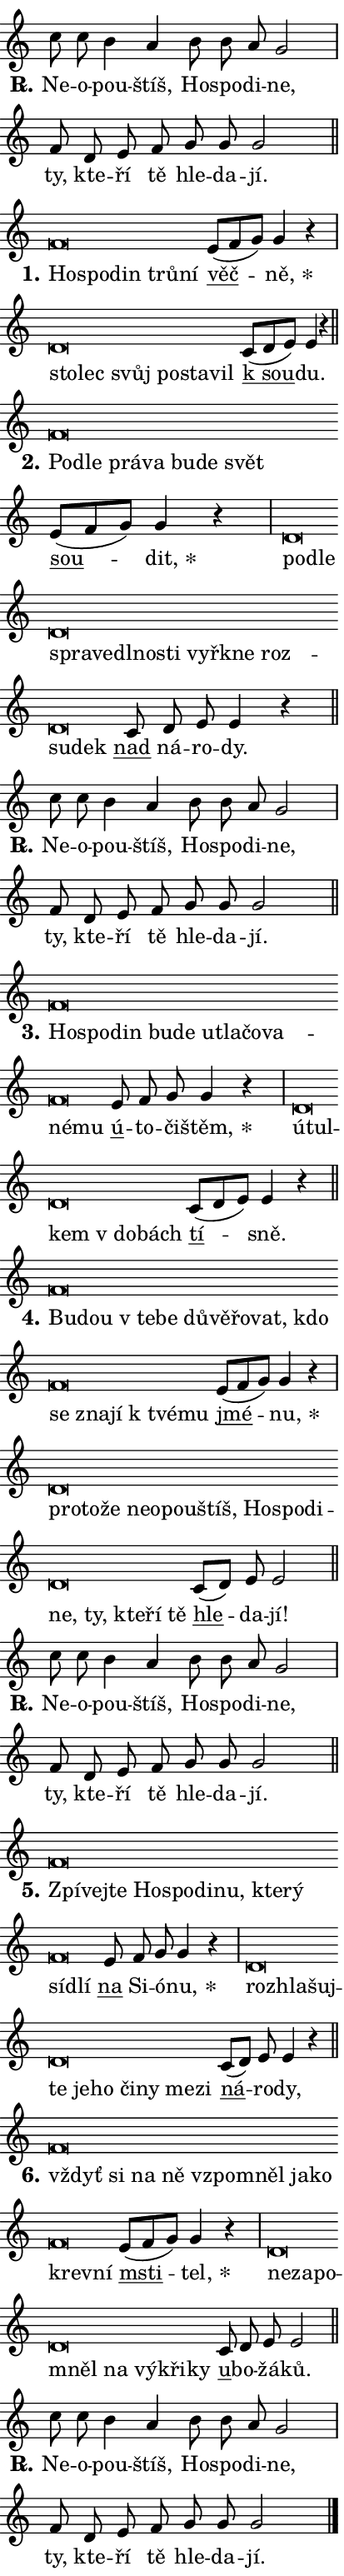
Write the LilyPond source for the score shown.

\version "2.24.0"
\header { tagline = "" }
\paper {
  indent = 0\cm
  top-margin = 0\cm
  right-margin = 0.13\cm % to fit lyric hyphens
  bottom-margin = 0\cm
  left-margin = 0\cm
  paper-width = 7\cm
  page-breaking = #ly:one-page-breaking
  system-system-spacing.basic-distance = #11
  score-system-spacing.basic-distance = #11
  ragged-last = ##f
}


%% Author: Thomas Morley
%% https://lists.gnu.org/archive/html/lilypond-user/2020-05/msg00002.html
#(define (line-position grob)
"Returns position of @var[grob} in current system:
   @code{'start}, if at first time-step
   @code{'end}, if at last time-step
   @code{'middle} otherwise
"
  (let* ((col (ly:item-get-column grob))
         (ln (ly:grob-object col 'left-neighbor))
         (rn (ly:grob-object col 'right-neighbor))
         (col-to-check-left (if (ly:grob? ln) ln col))
         (col-to-check-right (if (ly:grob? rn) rn col))
         (break-dir-left
           (and
             (ly:grob-property col-to-check-left 'non-musical #f)
             (ly:item-break-dir col-to-check-left)))
         (break-dir-right
           (and
             (ly:grob-property col-to-check-right 'non-musical #f)
             (ly:item-break-dir col-to-check-right))))
        (cond ((eqv? 1 break-dir-left) 'start)
              ((eqv? -1 break-dir-right) 'end)
              (else 'middle))))

#(define (tranparent-at-line-position vctor)
  (lambda (grob)
  "Relying on @code{line-position} select the relevant enry from @var{vctor}.
Used to determine transparency,"
    (case (line-position grob)
      ((end) (not (vector-ref vctor 0)))
      ((middle) (not (vector-ref vctor 1)))
      ((start) (not (vector-ref vctor 2))))))

noteHeadBreakVisibility =
#(define-music-function (break-visibility)(vector?)
"Makes @code{NoteHead}s transparent relying on @var{break-visibility}"
#{
  \override NoteHead.transparent =
    #(tranparent-at-line-position break-visibility)
#})

#(define delete-ledgers-for-transparent-note-heads
  (lambda (grob)
    "Reads whether a @code{NoteHead} is transparent.
If so this @code{NoteHead} is removed from @code{'note-heads} from
@var{grob}, which is supposed to be @code{LedgerLineSpanner}.
As a result ledgers are not printed for this @code{NoteHead}"
    (let* ((nhds-array (ly:grob-object grob 'note-heads))
           (nhds-list
             (if (ly:grob-array? nhds-array)
                 (ly:grob-array->list nhds-array)
                 '()))
           ;; Relies on the transparent-property being done before
           ;; Staff.LedgerLineSpanner.after-line-breaking is executed.
           ;; This is fragile ...
           (to-keep
             (remove
               (lambda (nhd)
                 (ly:grob-property nhd 'transparent #f))
               nhds-list)))
      ;; TODO find a better method to iterate over grob-arrays, similiar
      ;; to filter/remove etc for lists
      ;; For now rebuilt from scratch
      (set! (ly:grob-object grob 'note-heads)  '())
      (for-each
        (lambda (nhd)
          (ly:pointer-group-interface::add-grob grob 'note-heads nhd))
        to-keep))))

squashNotes = {
  \override NoteHead.X-extent = #'(-0.2 . 0.2)
  \override NoteHead.Y-extent = #'(-0.75 . 0)
  \override NoteHead.stencil =
    #(lambda (grob)
       (let ((pos (ly:grob-property grob 'staff-position)))
         (begin
           (if (< pos -7) (display "ERROR: Lower brevis then expected\n") (display ""))
           (if (<= pos -6) ly:text-interface::print ly:note-head::print))))
}
unSquashNotes = {
  \revert NoteHead.X-extent
  \revert NoteHead.Y-extent
  \revert NoteHead.stencil
}

hideNotes = \noteHeadBreakVisibility #begin-of-line-visible
unHideNotes = \noteHeadBreakVisibility #all-visible

% work-around for resetting accidentals
% https://lilypond.org/doc/v2.23/Documentation/notation/displaying-rhythms#unmetered-music
cadenzaMeasure = {
  \cadenzaOff
  \partial 1024 s1024
  \cadenzaOn
}

#(define-markup-command (accent layout props text) (markup?)
  "Underline accented syllable"
  (interpret-markup layout props
    #{\markup \override #'(offset . 4.3) \underline { #text }#}))

responsum = \markup \concat {
  "R" \hspace #-1.05 \path #0.1 #'((moveto 0 0.07) (lineto 0.9 0.8)) \hspace #0.05 "."
}

spaceSize = #0.6828661417322834 % exact space size for TeX Gyre Schola

\layout {
  \context {
    \Staff
    \remove "Time_signature_engraver"
    \override LedgerLineSpanner.after-line-breaking = #delete-ledgers-for-transparent-note-heads
  }
  \context {
    \Lyrics {
      \override LyricSpace.minimum-distance = \spaceSize
      \override LyricText.font-name = #"TeX Gyre Schola"
      \override LyricText.font-size = 1
      \override StanzaNumber.font-name = #"TeX Gyre Schola Bold"
      \override StanzaNumber.font-size = 1
    }
  }
  \context {
    \Score 
    \override NoteHead.text =
      #(lambda (grob) 
        (let ((pos (ly:grob-property grob 'staff-position)))
          #{\markup {
            \combine
              \halign #-0.55 \raise #(if (= pos -6) 0 0.5) \override #'(thickness . 2) \draw-line #'(3.2 . 0)
              \musicglyph "noteheads.sM1"
          }#}))
  }
}

% magnetic-lyrics.ily
%
%   written by
%     Jean Abou Samra <jean@abou-samra.fr>
%     Werner Lemberg <wl@gnu.org>
%
%   adapted by
%     Jiri Hon <jiri.hon@gmail.com>
%
% Version 2022-Apr-15

% https://www.mail-archive.com/lilypond-user@gnu.org/msg149350.html

#(define (Left_hyphen_pointer_engraver context)
   "Collect syllable-hyphen-syllable occurrences in lyrics and store
them in properties.  This engraver only looks to the left.  For
example, if the lyrics input is @code{foo -- bar}, it does the
following.

@itemize @bullet
@item
Set the @code{text} property of the @code{LyricHyphen} grob between
@q{foo} and @q{bar} to @code{foo}.

@item
Set the @code{left-hyphen} property of the @code{LyricText} grob with
text @q{foo} to the @code{LyricHyphen} grob between @q{foo} and
@q{bar}.
@end itemize

Use this auxiliary engraver in combination with the
@code{lyric-@/text::@/apply-@/magnetic-@/offset!} hook."
   (let ((hyphen #f)
         (text #f))
     (make-engraver
      (acknowledgers
       ((lyric-syllable-interface engraver grob source-engraver)
        (set! text grob)))
      (end-acknowledgers
       ((lyric-hyphen-interface engraver grob source-engraver)
        ;(when (not (grob::has-interface grob 'lyric-space-interface))
          (set! hyphen grob)));)
      ((stop-translation-timestep engraver)
       (when (and text hyphen)
         (ly:grob-set-object! text 'left-hyphen hyphen))
       (set! text #f)
       (set! hyphen #f)))))

#(define (lyric-text::apply-magnetic-offset! grob)
   "If the space between two syllables is less than the value in
property @code{LyricText@/.details@/.squash-threshold}, move the right
syllable to the left so that it gets concatenated with the left
syllable.

Use this function as a hook for
@code{LyricText@/.after-@/line-@/breaking} if the
@code{Left_@/hyphen_@/pointer_@/engraver} is active."
   (let ((hyphen (ly:grob-object grob 'left-hyphen #f)))
     (when hyphen
       (let ((left-text (ly:spanner-bound hyphen LEFT)))
         (when (grob::has-interface left-text 'lyric-syllable-interface)
           (let* ((common (ly:grob-common-refpoint grob left-text X))
                  (this-x-ext (ly:grob-extent grob common X))
                  (left-x-ext
                   (begin
                     ;; Trigger magnetism for left-text.
                     (ly:grob-property left-text 'after-line-breaking)
                     (ly:grob-extent left-text common X)))
                  ;; `delta` is the gap width between two syllables.
                  (delta (- (interval-start this-x-ext)
                            (interval-end left-x-ext)))
                  (details (ly:grob-property grob 'details))
                  (threshold (assoc-get 'squash-threshold details 0.2)))
             (when (< delta threshold)
               (let* (;; We have to manipulate the input text so that
                      ;; ligatures crossing syllable boundaries are not
                      ;; disabled.  For languages based on the Latin
                      ;; script this is essentially a beautification.
                      ;; However, for non-Western scripts it can be a
                      ;; necessity.
                      (lt (ly:grob-property left-text 'text))
                      (rt (ly:grob-property grob 'text))
                      (is-space (grob::has-interface hyphen 'lyric-space-interface))
                      (space (if is-space " " ""))
                      (extra-delta (if is-space spaceSize 0))
                      ;; Append new syllable.
                      (ltrt-space (if (and (string? lt) (string? rt))
                                (string-append lt space rt)
                                (make-concat-markup (list lt space rt))))
                      ;; Right-align `ltrt` to the right side.
                      (ltrt-space-markup (grob-interpret-markup
                               grob
                               (make-translate-markup
                                (cons (interval-length this-x-ext) 0)
                                (make-right-align-markup ltrt-space)))))
                 (begin
                   ;; Don't print `left-text`.
                   (ly:grob-set-property! left-text 'stencil #f)
                   ;; Set text and stencil (which holds all collected
                   ;; syllables so far) and shift it to the left.
                   (ly:grob-set-property! grob 'text ltrt-space)
                   (ly:grob-set-property! grob 'stencil ltrt-space-markup)
                   (ly:grob-translate-axis! grob (- (- delta extra-delta)) X))))))))))


#(define (lyric-hyphen::displace-bounds-first grob)
   ;; Make very sure this callback isn't triggered too early.
   (let ((left (ly:spanner-bound grob LEFT))
         (right (ly:spanner-bound grob RIGHT)))
     (ly:grob-property left 'after-line-breaking)
     (ly:grob-property right 'after-line-breaking)
     (ly:lyric-hyphen::print grob)))

squashThreshold = #0.4

\layout {
  \context {
    \Lyrics
    \consists #Left_hyphen_pointer_engraver
    \override LyricText.after-line-breaking =
      #lyric-text::apply-magnetic-offset!
    \override LyricHyphen.stencil = #lyric-hyphen::displace-bounds-first
    \override LyricText.details.squash-threshold = \squashThreshold
    \override LyricHyphen.minimum-distance = 0
    \override LyricHyphen.minimum-length = \squashThreshold
  }
}

squashText = \override LyricText.details.squash-threshold = 9999
unSquashText = \override LyricText.details.squash-threshold = \squashThreshold

leftText = \override LyricText.self-alignment-X = #LEFT
unLeftText = \revert LyricText.self-alignment-X

starOffset = #(lambda (grob) 
                (let ((x_offset (ly:self-alignment-interface::aligned-on-x-parent grob)))
                  (if (= x_offset 0) 0 (+ x_offset 1.2))))

star = #(define-music-function (syllable)(string?)
"Append star separator at the end of a syllable"
#{
  \once \override LyricText.X-offset = #starOffset
  \lyricmode { \markup {
    #syllable
    \override #'((font-name . "TeX Gyre Schola Bold")) \hspace #0.2 \lower #0.65 \larger "*"
  } }
#})

starAccent = #(define-music-function (syllable)(string?)
"Append star separator at the end of a syllable and make accent"
#{
  \once \override LyricText.X-offset = #starOffset
  \lyricmode { \markup {
    \accent #syllable
    \override #'((font-name . "TeX Gyre Schola Bold")) \hspace #0.2 \lower #0.65 \larger "*"
  } }
#})

breath = #(define-music-function (syllable)(string?)
"Append breathing indicator at the end of a syllable"
#{
  \lyricmode { \markup { #syllable "+" } }
#})

optionalBreath = #(define-music-function (syllable)(string?)
"Append optional breathing indicator at the end of a syllable"
#{
  \lyricmode { \markup { #syllable "(+)" } }
#})


\score {
    <<
        \new Voice = "melody" { \cadenzaOn \key c \major \relative { c''8 c b4 a b8 b a g2 \cadenzaMeasure \bar "|" f8 d e f g g g2 \cadenzaMeasure \bar "||" \break } }
        \new Lyrics \lyricsto "melody" { \lyricmode { \set stanza = \responsum
Ne -- o -- pou -- štíš, Ho -- spo -- di -- ne, ty, kte -- ří tě hle -- da -- jí. } }
    >>
    \layout {}
}

\score {
    <<
        \new Voice = "melody" { \cadenzaOn \key c \major \relative { \squashNotes f'\breve*1/16 \hideNotes \breve*1/16 \bar "" \breve*1/16 \bar "" \breve*1/16 \breve*1/16 \bar "" \unHideNotes \unSquashNotes \bar "" e8[( f g)] g4 r \cadenzaMeasure \bar "|" \squashNotes d\breve*1/16 \hideNotes \breve*1/16 \bar "" \breve*1/16 \bar "" \breve*1/16 \bar "" \breve*1/16 \breve*1/16 \bar "" \unHideNotes \unSquashNotes \bar "" c8[( d e)] e4 r \cadenzaMeasure \bar "||" \break } }
        \new Lyrics \lyricsto "melody" { \lyricmode { \set stanza = "1."
\leftText Ho -- \squashText spo -- din trů -- ní \unLeftText \unSquashText \markup \accent věč -- \star ně, \leftText sto -- \squashText lec svůj po -- sta -- vil \unLeftText \unSquashText \markup \accent "k sou" -- du. } }
    >>
    \layout {}
}

\score {
    <<
        \new Voice = "melody" { \cadenzaOn \key c \major \relative { \squashNotes f'\breve*1/16 \hideNotes \breve*1/16 \bar "" \breve*1/16 \bar "" \breve*1/16 \bar "" \breve*1/16 \bar "" \breve*1/16 \breve*1/16 \bar "" \unHideNotes \unSquashNotes \bar "" e8[( f g)] g4 r \cadenzaMeasure \bar "|" \squashNotes d\breve*1/16 \hideNotes \breve*1/16 \bar "" \breve*1/16 \bar "" \breve*1/16 \bar "" \breve*1/16 \bar "" \breve*1/16 \bar "" \breve*1/16 \bar "" \breve*1/16 \bar "" \breve*1/16 \bar "" \breve*1/16 \bar "" \breve*1/16 \breve*1/16 \bar "" \unHideNotes \unSquashNotes \bar "" c8 d e e4 r \cadenzaMeasure \bar "||" \break } }
        \new Lyrics \lyricsto "melody" { \lyricmode { \set stanza = "2."
\leftText Po -- \squashText dle prá -- va bu -- de svět \unLeftText \unSquashText \markup \accent sou -- \star dit, \leftText po -- \squashText dle spra -- ve -- dl -- no -- sti vy -- řkne roz -- su -- dek \unLeftText \unSquashText \markup \accent nad ná -- ro -- dy. } }
    >>
    \layout {}
}

\score {
    <<
        \new Voice = "melody" { \cadenzaOn \key c \major \relative { c''8 c b4 a b8 b a g2 \cadenzaMeasure \bar "|" f8 d e f g g g2 \cadenzaMeasure \bar "||" \break } }
        \new Lyrics \lyricsto "melody" { \lyricmode { \set stanza = \responsum
Ne -- o -- pou -- štíš, Ho -- spo -- di -- ne, ty, kte -- ří tě hle -- da -- jí. } }
    >>
    \layout {}
}

\score {
    <<
        \new Voice = "melody" { \cadenzaOn \key c \major \relative { \squashNotes f'\breve*1/16 \hideNotes \breve*1/16 \bar "" \breve*1/16 \bar "" \breve*1/16 \bar "" \breve*1/16 \bar "" \breve*1/16 \bar "" \breve*1/16 \bar "" \breve*1/16 \bar "" \breve*1/16 \bar "" \breve*1/16 \breve*1/16 \bar "" \unHideNotes \unSquashNotes \bar "" e8 f g g4 r \cadenzaMeasure \bar "|" \squashNotes d\breve*1/16 \hideNotes \breve*1/16 \bar "" \breve*1/16 \bar "" \breve*1/16 \breve*1/16 \bar "" \unHideNotes \unSquashNotes \bar "" c8[( d e)] e4 r \cadenzaMeasure \bar "||" \break } }
        \new Lyrics \lyricsto "melody" { \lyricmode { \set stanza = "3."
\leftText Ho -- \squashText spo -- din bu -- de u -- tla -- čo -- va -- né -- mu \unLeftText \unSquashText \markup \accent ú -- to -- či -- \star štěm, \leftText ú -- \squashText tul -- kem "v do" -- bách \unLeftText \unSquashText \markup \accent tí -- sně. } }
    >>
    \layout {}
}

\score {
    <<
        \new Voice = "melody" { \cadenzaOn \key c \major \relative { \squashNotes f'\breve*1/16 \hideNotes \breve*1/16 \bar "" \breve*1/16 \bar "" \breve*1/16 \bar "" \breve*1/16 \bar "" \breve*1/16 \bar "" \breve*1/16 \bar "" \breve*1/16 \bar "" \breve*1/16 \bar "" \breve*1/16 \bar "" \breve*1/16 \bar "" \breve*1/16 \bar "" \breve*1/16 \breve*1/16 \bar "" \unHideNotes \unSquashNotes \bar "" e8[( f g)] g4 r \cadenzaMeasure \bar "|" \squashNotes d\breve*1/16 \hideNotes \breve*1/16 \bar "" \breve*1/16 \bar "" \breve*1/16 \bar "" \breve*1/16 \bar "" \breve*1/16 \bar "" \breve*1/16 \bar "" \breve*1/16 \bar "" \breve*1/16 \bar "" \breve*1/16 \bar "" \breve*1/16 \bar "" \breve*1/16 \bar "" \breve*1/16 \bar "" \breve*1/16 \breve*1/16 \bar "" \unHideNotes \unSquashNotes \bar "" c8[( d)] e e2 \cadenzaMeasure \bar "||" \break } }
        \new Lyrics \lyricsto "melody" { \lyricmode { \set stanza = "4."
\leftText Bu -- \squashText dou "v te" -- be dů -- vě -- řo -- vat, kdo se zna -- jí "k tvé" -- mu \unLeftText \unSquashText \markup \accent jmé -- \star nu, \leftText pro -- \squashText to -- že ne -- o -- pou -- štíš, Ho -- spo -- di -- ne, ty, kte -- ří tě \unLeftText \unSquashText \markup \accent hle -- da -- jí! } }
    >>
    \layout {}
}

\score {
    <<
        \new Voice = "melody" { \cadenzaOn \key c \major \relative { c''8 c b4 a b8 b a g2 \cadenzaMeasure \bar "|" f8 d e f g g g2 \cadenzaMeasure \bar "||" \break } }
        \new Lyrics \lyricsto "melody" { \lyricmode { \set stanza = \responsum
Ne -- o -- pou -- štíš, Ho -- spo -- di -- ne, ty, kte -- ří tě hle -- da -- jí. } }
    >>
    \layout {}
}

\score {
    <<
        \new Voice = "melody" { \cadenzaOn \key c \major \relative { \squashNotes f'\breve*1/16 \hideNotes \breve*1/16 \bar "" \breve*1/16 \bar "" \breve*1/16 \bar "" \breve*1/16 \bar "" \breve*1/16 \bar "" \breve*1/16 \bar "" \breve*1/16 \bar "" \breve*1/16 \bar "" \breve*1/16 \breve*1/16 \bar "" \unHideNotes \unSquashNotes \bar "" e8 f g g4 r \cadenzaMeasure \bar "|" \squashNotes d\breve*1/16 \hideNotes \breve*1/16 \bar "" \breve*1/16 \bar "" \breve*1/16 \bar "" \breve*1/16 \bar "" \breve*1/16 \bar "" \breve*1/16 \bar "" \breve*1/16 \bar "" \breve*1/16 \breve*1/16 \bar "" \unHideNotes \unSquashNotes \bar "" c8[( d)] e e4 r \cadenzaMeasure \bar "||" \break } }
        \new Lyrics \lyricsto "melody" { \lyricmode { \set stanza = "5."
\leftText Zpí -- \squashText vej -- te Ho -- spo -- di -- nu, kte -- rý sí -- dlí \unLeftText \unSquashText \markup \accent na Si -- ó -- \star nu, \leftText roz -- \squashText hla -- šuj -- te je -- ho či -- ny me -- zi \unLeftText \unSquashText \markup \accent ná -- ro -- dy, } }
    >>
    \layout {}
}

\score {
    <<
        \new Voice = "melody" { \cadenzaOn \key c \major \relative { \squashNotes f'\breve*1/16 \hideNotes \breve*1/16 \bar "" \breve*1/16 \bar "" \breve*1/16 \bar "" \breve*1/16 \bar "" \breve*1/16 \bar "" \breve*1/16 \bar "" \breve*1/16 \bar "" \breve*1/16 \breve*1/16 \bar "" \unHideNotes \unSquashNotes \bar "" e8[( f g)] g4 r \cadenzaMeasure \bar "|" \squashNotes d\breve*1/16 \hideNotes \breve*1/16 \bar "" \breve*1/16 \bar "" \breve*1/16 \bar "" \breve*1/16 \bar "" \breve*1/16 \bar "" \breve*1/16 \breve*1/16 \bar "" \unHideNotes \unSquashNotes \bar "" c8 d e e2 \cadenzaMeasure \bar "||" \break } }
        \new Lyrics \lyricsto "melody" { \lyricmode { \set stanza = "6."
\leftText vždyť \squashText si na ně vzpo -- mněl ja -- ko krev -- ní \unLeftText \unSquashText \markup \accent msti -- \star tel, \leftText ne -- \squashText za -- po -- mněl na vý -- kři -- ky \unLeftText \unSquashText \markup \accent u -- bo -- žá -- ků. } }
    >>
    \layout {}
}

\score {
    <<
        \new Voice = "melody" { \cadenzaOn \key c \major \relative { c''8 c b4 a b8 b a g2 \cadenzaMeasure \bar "|" f8 d e f g g g2 \cadenzaMeasure \bar "||" \break } \bar "|." }
        \new Lyrics \lyricsto "melody" { \lyricmode { \set stanza = \responsum
Ne -- o -- pou -- štíš, Ho -- spo -- di -- ne, ty, kte -- ří tě hle -- da -- jí. } }
    >>
    \layout {}
}
